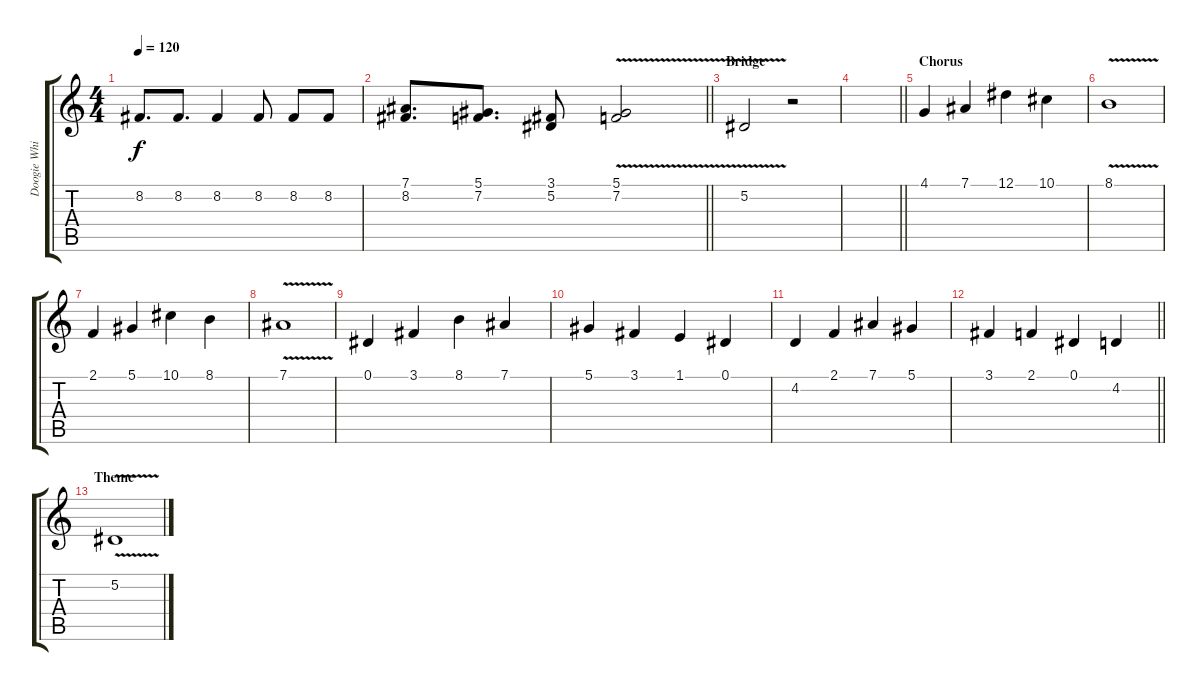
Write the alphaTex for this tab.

\track ("Doogie White" "Doogie Whi") {instrument lead2sawtooth}
\staff {score tabs}
\tuning (Eb4 Bb3 Gb3 Db3 Ab2 Eb2) {hide}
\ts (4 4)
\tempo 120
\clef g2
\ks c
8.2.8{d dy f} 8.2.8{d} 8.2.4 8.2.8 8.2.8 8.2.8 |
\barLineRight lightlight
(7.1 8.2).8{d} (5.1 7.2).8{d} (3.1 5.2).8 (5.1 7.2{v}).2 |
\section ("" "Bridge")
5.2{v}.2 r.2 |
\barLineRight lightlight
|
\section ("" "Chorus")
4.1.4 7.1.4 12.1.4 10.1.4 |
8.1{v}.1 |
2.1.4 5.1.4 10.1.4 8.1.4 |
7.1{v}.1 |
0.1.4 3.1.4 8.1.4 7.1.4 |
5.1.4 3.1.4 1.1.4 0.1.4 |
4.2.4 2.1.4 7.1.4 5.1.4 |
\barLineRight lightlight
3.1.4 2.1.4 0.1.4 4.2.4 |
\section ("" "Theme")
5.2{v}.1
